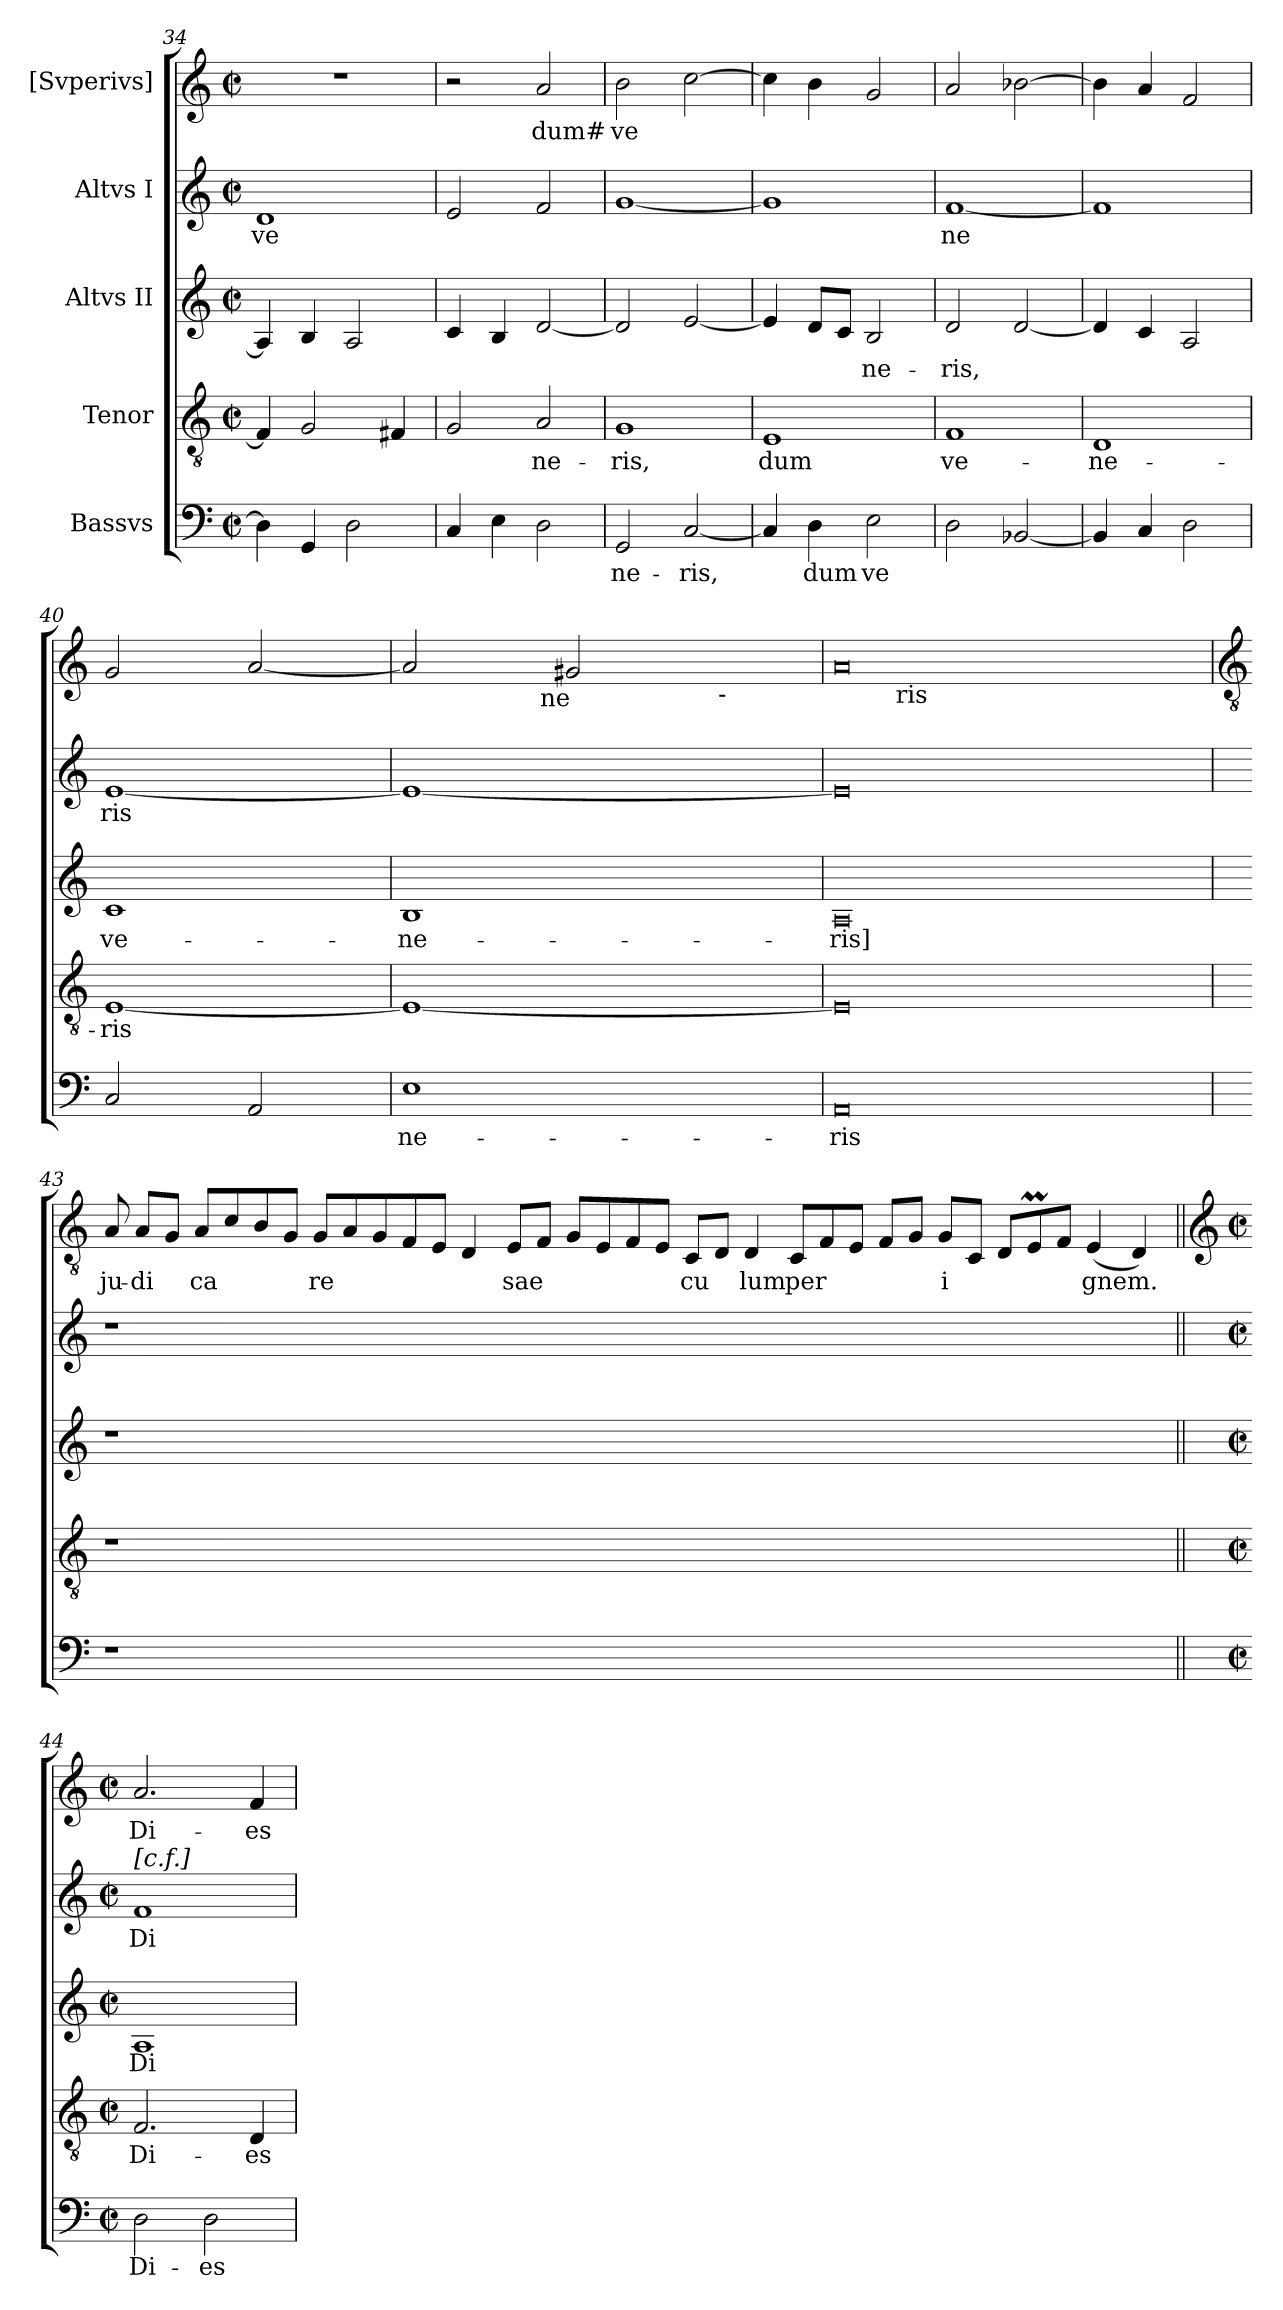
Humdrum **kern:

**kern	**text	**kern	**text	**kern	**text	**kern	**text	**kern	**text
*part5	*part5	*part4	*part4	*part3	*part3	*part2	*part2	*part1	*part1
*staff5	*staff5	*staff4	*staff4	*staff3	*staff3	*staff2	*staff2	*staff1	*staff1
*I"Bassvs	*	*I"Tenor	*	*I"Altvs II	*	*I"Altvs I	*	*I"[Svperivs]	*
*clefF4	*	*clefGv2	*	*clefG2	*	*clefG2	*	*clefG2	*
*k[]	*	*k[]	*	*k[]	*	*k[]	*	*k[]	*
*C:	*	*C:	*	*C:	*	*C:	*	*C:	*
*M2/2	*	*M2/2	*	*M2/2	*	*M2/2	*	*M2/2	*
*met(c|)	*	*met(c|)	*	*met(c|)	*	*met(c|)	*	*met(c|)	*
=34	=34	=34	=34	=34	=34	=34	=34	=34	=34
!	!LO:LY:b:cj	!	!LO:LY:b:cj	!	!LO:LY:b:cj	!	!LO:LY:b:cj	!	!
4D\]	--	4F/]	--	4A/]	--	1d	ve-	1r	.
!	!LO:LY:b:cj	!	!LO:LY:b:cj	!	!LO:LY:b:cj	!	!	!	!
4GG/	--	2G/	--	4B/	--	.	.	.	.
!	!LO:LY:b:cj	!	!	!	!LO:LY:b:cj	!	!	!	!
2D\	--	.	.	2A/	--	.	.	.	.
!	!	!	!LO:LY:b:cj	!	!	!	!	!	!
.	.	4F#/	--	.	.	.	.	.	.
=35	=35	=35	=35	=35	=35	=35	=35	=35	=35
!	!LO:LY:b:cj	!	!LO:LY:b:cj	!	!LO:LY:b:cj	!	!LO:LY:b:cj	!	!
4C/	--	2G/	--	4c/	--	2e/	--	2r	.
!	!LO:LY:b:cj	!	!	!	!LO:LY:b:cj	!	!	!	!
4E\	--	.	.	4B/	--	.	.	.	.
!	!LO:LY:b:cj	!	!LO:LY:b:cj	!	!LO:LY:b:cj	!	!LO:LY:b:cj	!	!LO:LY:b:cj
2D\	--	2A/	-ne-	[<2d/	--	2f/	--	2a/	dum#
=36	=36	=36	=36	=36	=36	=36	=36	=36	=36
!	!LO:LY:b:cj	!	!LO:LY:b:cj	!	!LO:LY:b:cj	!	!LO:LY:b:cj	!	!LO:LY:b:cj
2GG/	-ne-	1G	-ris,	2d/]	--	[<1g	--	2b\	ve-
!	!LO:LY:b:cj	!	!	!	!LO:LY:b:cj	!	!	!	!LO:LY:b:cj
[<2C/	-ris,	.	.	[<2e/	--	.	.	[<2cc\	--
!!LO:LB:g=z
=37	=37	=37	=37	=37	=37	=37	=37	=37	=37
!	!LO:LY:b:cj	!	!LO:LY:b:cj	!	!LO:LY:b:cj	!	!LO:LY:b:cj	!	!LO:LY:b:cj
4C/]	.	1E	dum	4e/]	--	1g]	--	4cc\]	--
!	!LO:LY:b:cj	!	!	!	!LO:LY:b:cj	!	!	!	!LO:LY:b:cj
4D\	dum	.	.	8d/L	--	.	.	4b\	--
!	!	!	!	!	!LO:LY:b:cj	!	!	!	!
.	.	.	.	8c/J	--	.	.	.	.
!	!LO:LY:b:cj	!	!	!	!LO:LY:b:cj	!	!	!	!LO:LY:b:cj
2E\	ve-	.	.	2B/	-ne-	.	.	2g/	--
=38	=38	=38	=38	=38	=38	=38	=38	=38	=38
!	!LO:LY:b:cj	!	!LO:LY:b:cj	!	!LO:LY:b:cj	!	!LO:LY:b:cj	!	!LO:LY:b:cj
2D\	--	1F	ve-	2d/	-ris,	[<1f	-ne-	2a/	--
!	!LO:LY:b:cj	!	!	!	!LO:LY:b:cj	!	!	!	!LO:LY:b:cj
[<2BB-X/	--	.	.	[<2d/	.	.	.	[>2b-X\	--
=39	=39	=39	=39	=39	=39	=39	=39	=39	=39
!	!LO:LY:b:cj	!	!LO:LY:b:cj	!	!LO:LY:b:cj	!	!LO:LY:b:cj	!	!LO:LY:b:cj
4BB-/]	--	1D	-ne-	4d/]	.	1f]	--	4b-\]	--
!	!LO:LY:b:cj	!	!	!	!LO:LY:b:cj	!	!	!	!LO:LY:b:cj
4C/	--	.	.	4c/	.	.	.	4a/	--
!	!LO:LY:b:cj	!	!	!	!LO:LY:b:cj	!	!	!	!LO:LY:b:cj
2D\	--	.	.	2A/	.	.	.	2f/	--
=40	=40	=40	=40	=40	=40	=40	=40	=40	=40
!	!LO:LY:b:cj	!	!LO:LY:b:cj	!	!LO:LY:b:cj	!	!LO:LY:b:cj	!	!LO:LY:b:cj
2C/	--	[<1E	-ris	1c	ve-	[<1e	-ris	2g/	--
!	!LO:LY:b:cj	!	!	!	!	!	!	!	!LO:LY:b:cj
2AA/	--	.	.	.	.	.	.	[<2a/	--
=41	=41	=41	=41	=41	=41	=41	=41	=41	=41
!	!LO:LY:b:cj	!	!LO:LY:b:cj	!	!LO:LY:b:cj	!	!LO:LY:b:cj	!	!LO:LY:b:cj
*	*	*	*	*	*	*	*	*^	*
*	*	*	*	*	*	*	*	*	*^	*
1E	-ne-	1E_<	.	1B	-ne-	1e_<	.	2a/]	4...ryy	2ryy	--
!	!	!	!	!	!	!	!	!	!LO:TX:b:t=ne	!	!
.	.	.	.	.	.	.	.	.	2ryy	.	.
!	!	!	!	!	!	!	!	!	!	!	!LO:LY:b:cj
.	.	.	.	.	.	.	.	2g#/	.	4ryy	--
.	.	.	.	.	.	.	.	.	.	16ryy	.
.	.	.	.	.	.	.	.	.	.	64ryy	.
!	!	!	!	!	!	!	!	!	!	!LO:TX:b:t=-	!
.	.	.	.	.	.	.	.	.	.	8ryy	.
.	.	.	.	.	.	.	.	.	.	32.ryy	.
.	.	.	.	.	.	.	.	.	32ryy	.	.
=42	=42	=42	=42	=42	=42	=42	=42	=42	=42	=42	=42
!	!LO:LY:b:cj	!	!LO:LY:b:cj	!	!LO:LY:b:cj	!	!LO:LY:b:cj	!	!	!	!LO:LY:b:cj
*	*	*	*	*	*	*	*	*	*v	*v	*
0AA	-ris	0E]	.	0A	-ris]	0e]	.	0a	8ryy	--
!	!	!	!	!	!	!	!	!	!LO:TX:b:t=ris	!
.	.	.	.	.	.	.	.	.	1...ryy	.
*	*	*	*	*	*	*	*	*v	*v	*
!!LO:LB:g=z
=43	=43	=43	=43	=43	=43	=43	=43	=43	=43
*	*	*	*	*	*	*	*	*clefGv2	*
*	*	*	*	*	*	*	*	*^	*
!	!	!	!	!	!	!	!	!	!	!LO:LY:b:cj
*	*	*	*	*	*	*	*	*v	*v	*
1r	.	1r	.	1r	.	1r	.	8A/	-ju-
!	!	!	!	!	!	!	!	!	!LO:LY:b:cj
.	.	.	.	.	.	.	.	8A/L	-di-
!	!	!	!	!	!	!	!	!	!LO:LY:b:cj
.	.	.	.	.	.	.	.	8G/J	--
!	!	!	!	!	!	!	!	!	!LO:LY:b:cj
.	.	.	.	.	.	.	.	8A/L	-ca-
!	!	!	!	!	!	!	!	!	!LO:LY:b:cj
.	.	.	.	.	.	.	.	8c/	--
!	!	!	!	!	!	!	!	!	!LO:LY:b:cj
.	.	.	.	.	.	.	.	8B/	--
!	!	!	!	!	!	!	!	!	!LO:LY:b:cj
.	.	.	.	.	.	.	.	8G/J	--
!	!	!	!	!	!	!	!	!	!LO:LY:b:cj
.	.	.	.	.	.	.	.	8G/L	-re
!	!	!	!	!	!	!	!	!	!LO:LY:b:cj
4%15ryy	.	4%15ryy	.	4%15ryy	.	4%15ryy	.	8A/	.
!	!	!	!	!	!	!	!	!	!LO:LY:b:cj
.	.	.	.	.	.	.	.	8G/	.
!	!	!	!	!	!	!	!	!	!LO:LY:b:cj
.	.	.	.	.	.	.	.	8F/	.
!	!	!	!	!	!	!	!	!	!LO:LY:b:cj
.	.	.	.	.	.	.	.	8E/J	.
!	!	!	!	!	!	!	!	!	!LO:LY:b:cj
.	.	.	.	.	.	.	.	4D/	.
!	!	!	!	!	!	!	!	!	!LO:LY:b:cj
.	.	.	.	.	.	.	.	8E/L	sae-
!	!	!	!	!	!	!	!	!	!LO:LY:b:cj
.	.	.	.	.	.	.	.	8F/J	--
!	!	!	!	!	!	!	!	!	!LO:LY:b:cj
.	.	.	.	.	.	.	.	8G/L	--
!	!	!	!	!	!	!	!	!	!LO:LY:b:cj
.	.	.	.	.	.	.	.	8E/	--
!	!	!	!	!	!	!	!	!	!LO:LY:b:cj
.	.	.	.	.	.	.	.	8F/	--
!	!	!	!	!	!	!	!	!	!LO:LY:b:cj
.	.	.	.	.	.	.	.	8E/J	--
!	!	!	!	!	!	!	!	!	!LO:LY:b:cj
.	.	.	.	.	.	.	.	8C/L	-cu-
!	!	!	!	!	!	!	!	!	!LO:LY:b:cj
.	.	.	.	.	.	.	.	8D/J	--
!	!	!	!	!	!	!	!	!	!LO:LY:b:cj
.	.	.	.	.	.	.	.	4D/	-lum
!	!	!	!	!	!	!	!	!	!LO:LY:b:cj
.	.	.	.	.	.	.	.	8C/L	per-
!	!	!	!	!	!	!	!	!	!LO:LY:b:cj
.	.	.	.	.	.	.	.	8F/	--
!	!	!	!	!	!	!	!	!	!LO:LY:b:cj
.	.	.	.	.	.	.	.	8E/J	--
!	!	!	!	!	!	!	!	!	!LO:LY:b:cj
.	.	.	.	.	.	.	.	8F/L	--
!	!	!	!	!	!	!	!	!	!LO:LY:b:cj
.	.	.	.	.	.	.	.	8G/J	--
!	!	!	!	!	!	!	!	!	!LO:LY:b:cj
.	.	.	.	.	.	.	.	8G/L	-i-
!	!	!	!	!	!	!	!	!	!LO:LY:b:cj
.	.	.	.	.	.	.	.	8C/J	--
!	!	!	!	!	!	!	!	!	!LO:LY:b:cj
.	.	.	.	.	.	.	.	8D/L	--
!	!	!	!	!	!	!	!	!	!LO:LY:b:cj
.	.	.	.	.	.	.	.	8Em/	--
!	!	!	!	!	!	!	!	!	!LO:LY:b:cj
.	.	.	.	.	.	.	.	8F/J	--
!	!	!	!	!	!	!	!	!	!LO:LY:b:cj
.	.	.	.	.	.	.	.	(<4E/	-gnem.
!	!	!	!	!	!	!	!	!	!LO:LY:b:cj
.	.	.	.	.	.	.	.	4D/)	.
!!LO:PB:g=z
=44||	=44||	=44||	=44||	=44||	=44||	=44||	=44||	=44||	=44||
*	*	*	*	*	*	*	*	*clefG2	*
*M2/2	*	*M2/2	*	*M2/2	*	*M2/2	*	*M2/2	*
*met(c|)	*	*met(c|)	*	*met(c|)	*	*met(c|)	*	*met(c|)	*
!	!	!	!	!	!	!LO:TX:a:t=[c.f.]	!	!	!
!	!LO:LY:b:cj	!	!LO:LY:b:cj	!	!LO:LY:b:cj	!	!LO:LY:b:cj	!	!LO:LY:b:cj
2D\	Di-	2.F/	Di-	1A	Di-	1f	Di-	2.a/	Di-
!	!LO:LY:b:cj	!	!	!	!	!	!	!	!
2D\	-es	.	.	.	.	.	.	.	.
!	!	!	!LO:LY:b:cj	!	!	!	!	!	!LO:LY:b:cj
.	.	4D/	-es	.	.	.	.	4f/	-es
=	=	=	=	=	=	=	=	=	=
*-	*-	*-	*-	*-	*-	*-	*-	*-	*-
